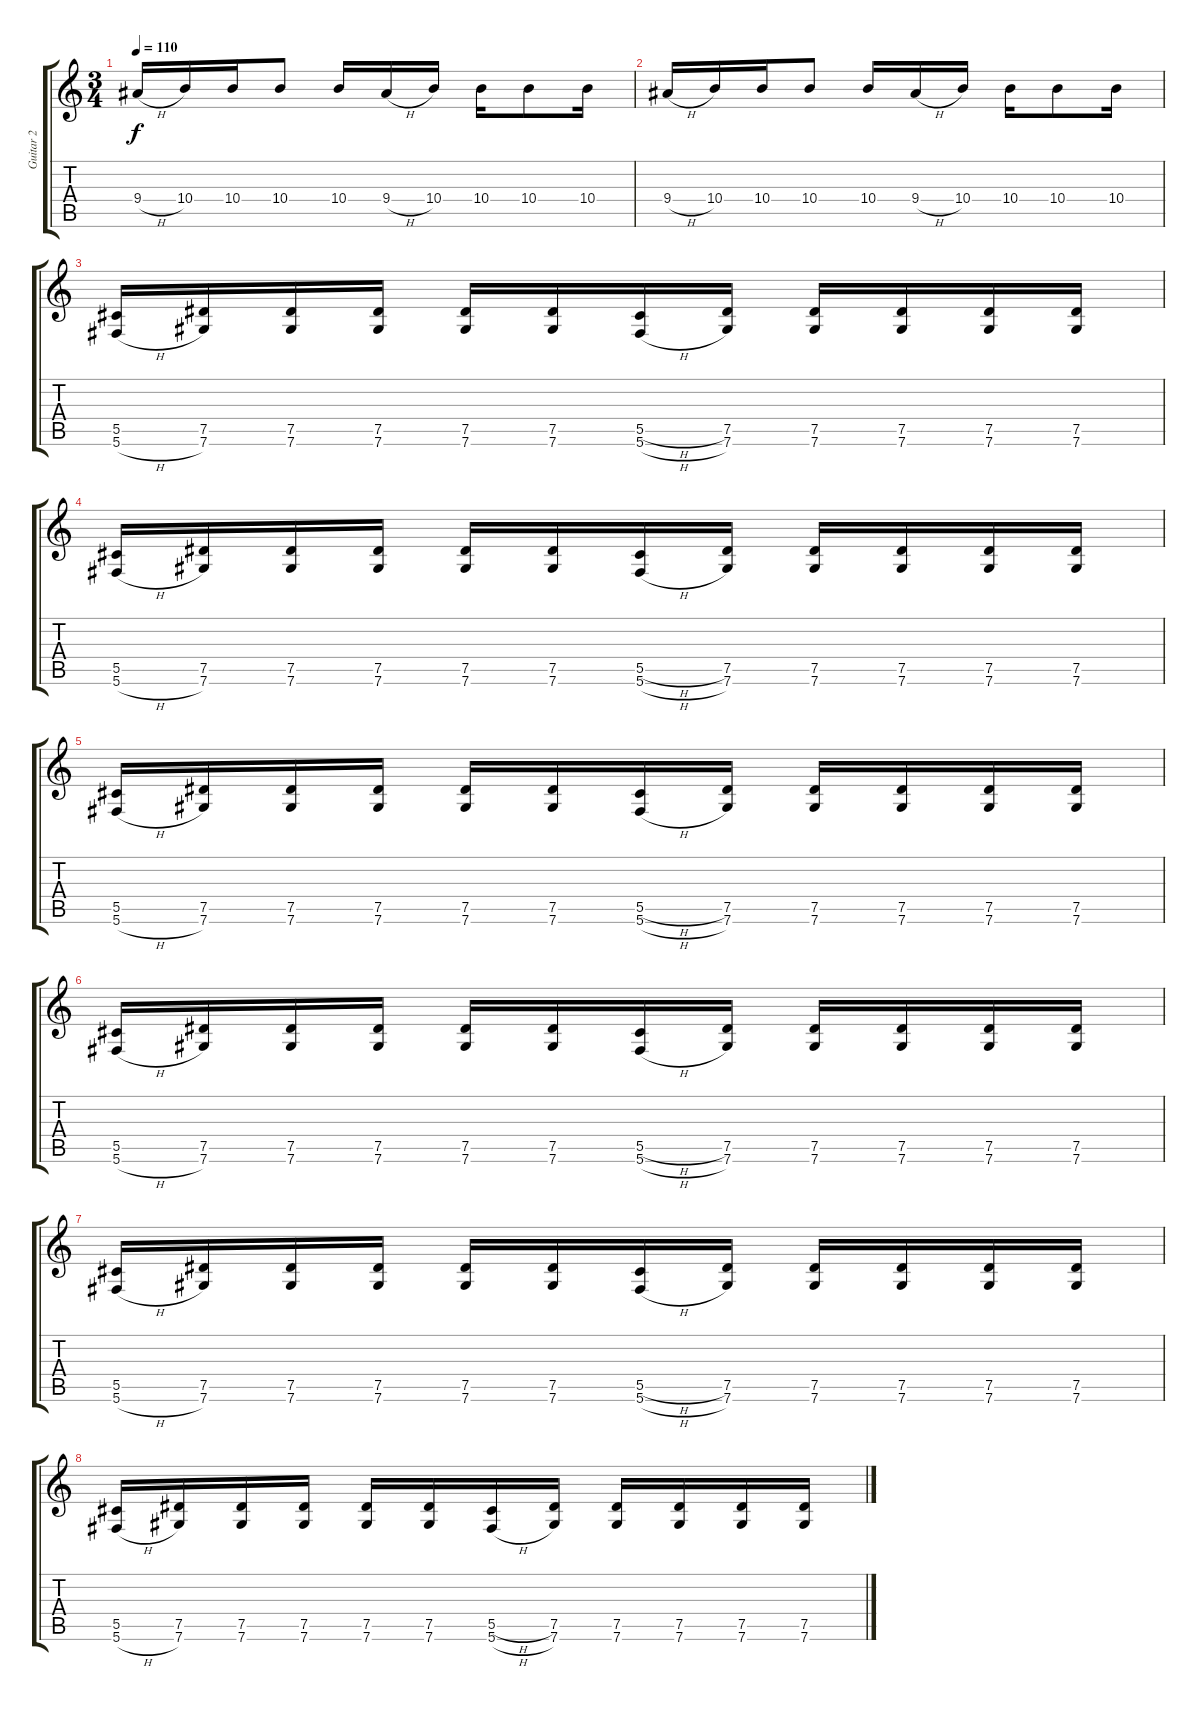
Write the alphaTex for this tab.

\track ("Guitar 2" "Guitar 2") {instrument distortionguitar}
\staff {score tabs}
\tuning (Eb4 Bb3 Gb3 Db3 Ab2 Db2) {hide}
\ts (3 4)
\tempo 110
\clef g2
\ks c
9.4{h}.16{dy f} 10.4.16 10.4.16 10.4.8 10.4.16 9.4{h}.16 10.4.16 10.4.16 10.4.8 10.4.16 |
9.4{h}.16 10.4.16 10.4.16 10.4.8 10.4.16 9.4{h}.16 10.4.16 10.4.16 10.4.8 10.4.16 |
(5.5 5.6{h}).16 (7.5 7.6).16 (7.5 7.6).16 (7.5 7.6).16 (7.5 7.6).16 (7.5 7.6).16 (5.5{h} 5.6{h}).16 (7.5 7.6).16 (7.5 7.6).16 (7.5 7.6).16 (7.5 7.6).16 (7.5 7.6).16 |
(5.5 5.6{h}).16 (7.5 7.6).16 (7.5 7.6).16 (7.5 7.6).16 (7.5 7.6).16 (7.5 7.6).16 (5.5{h} 5.6{h}).16 (7.5 7.6).16 (7.5 7.6).16 (7.5 7.6).16 (7.5 7.6).16 (7.5 7.6).16 |
(5.5 5.6{h}).16 (7.5 7.6).16 (7.5 7.6).16 (7.5 7.6).16 (7.5 7.6).16 (7.5 7.6).16 (5.5{h} 5.6{h}).16 (7.5 7.6).16 (7.5 7.6).16 (7.5 7.6).16 (7.5 7.6).16 (7.5 7.6).16 |
(5.5 5.6{h}).16 (7.5 7.6).16 (7.5 7.6).16 (7.5 7.6).16 (7.5 7.6).16 (7.5 7.6).16 (5.5{h} 5.6{h}).16 (7.5 7.6).16 (7.5 7.6).16 (7.5 7.6).16 (7.5 7.6).16 (7.5 7.6).16 |
(5.5 5.6{h}).16 (7.5 7.6).16 (7.5 7.6).16 (7.5 7.6).16 (7.5 7.6).16 (7.5 7.6).16 (5.5{h} 5.6{h}).16 (7.5 7.6).16 (7.5 7.6).16 (7.5 7.6).16 (7.5 7.6).16 (7.5 7.6).16 |
(5.5 5.6{h}).16 (7.5 7.6).16 (7.5 7.6).16 (7.5 7.6).16 (7.5 7.6).16 (7.5 7.6).16 (5.5{h} 5.6{h}).16 (7.5 7.6).16 (7.5 7.6).16 (7.5 7.6).16 (7.5 7.6).16 (7.5 7.6).16
